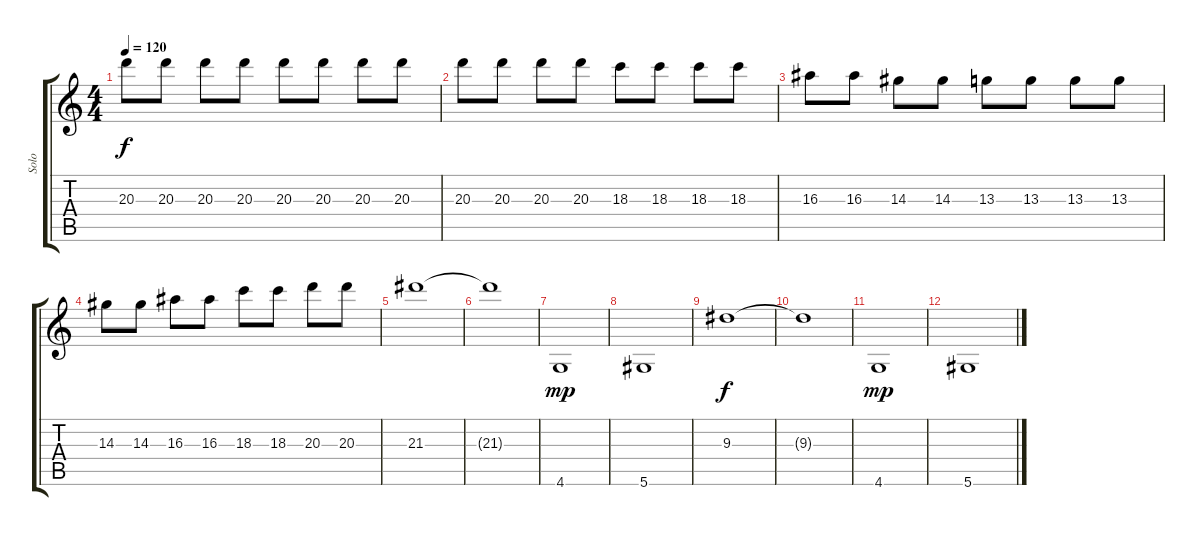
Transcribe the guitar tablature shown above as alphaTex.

\track ("Solo" "Solo") {instrument overdrivenguitar}
\staff {score tabs}
\tuning (Eb4 Bb3 Gb3 Db3 Ab2 Eb2) {hide}
\ts (4 4)
\tempo 120
\clef g2
\ks c
20.3.8{dy f} 20.3.8 20.3.8 20.3.8 20.3.8 20.3.8 20.3.8 20.3.8 |
20.3.8 20.3.8 20.3.8 20.3.8 18.3.8 18.3.8 18.3.8 18.3.8 |
16.3.8 16.3.8 14.3.8 14.3.8 13.3.8 13.3.8 13.3.8 13.3.8 |
14.3.8 14.3.8 16.3.8 16.3.8 18.3.8 18.3.8 20.3.8 20.3.8 |
21.3.1 |
21.3{t}.1 |
4.6.1{dy mp} |
5.6.1 |
9.3.1{dy f} |
9.3{t}.1 |
4.6.1{dy mp} |
5.6.1
